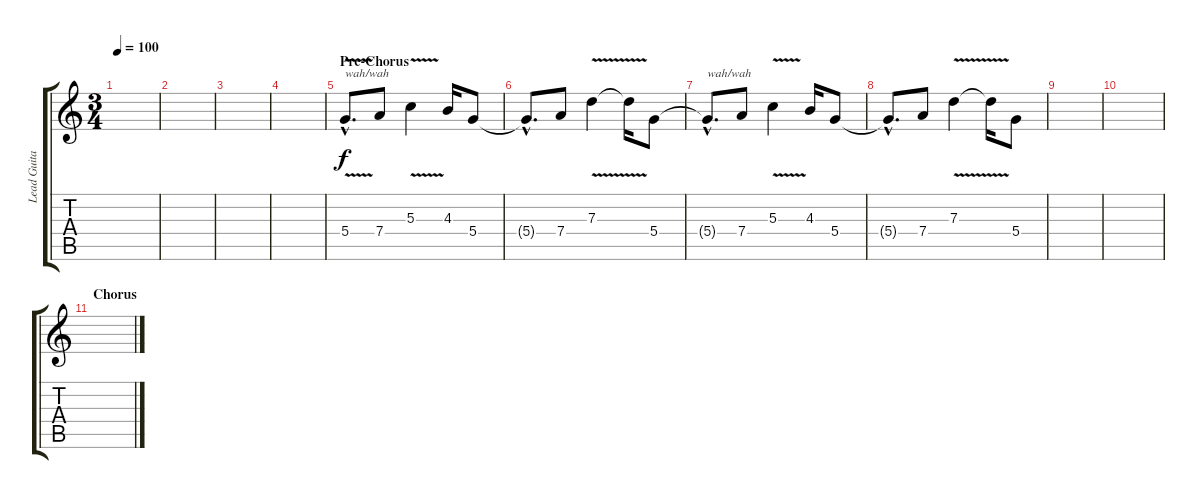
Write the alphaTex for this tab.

\track ("Lead Guitar" "Lead Guita") {instrument overdrivenguitar}
\staff {score tabs}
\tuning (E4 B3 G3 D3 A2 E2) {hide}
\ts (3 4)
\tempo 100
\clef g2
\ks c
|
|
|
|
\section ("" "Pre-Chorus")
5.4{v hac}.8{d txt "wah/wah" volume 10} 7.4.8 5.3{v}.4 4.3.16 5.4.8 |
5.4{hac t}.8{d volume 10} 7.4.8 7.3{v}.4 7.3{t}.16 5.4.8 |
5.4{hac t}.8{d txt "wah/wah" volume 10} 7.4.8 5.3{v}.4 4.3.16 5.4.8 |
5.4{hac t}.8{d volume 10} 7.4.8 7.3{v}.4 7.3{t}.16 5.4.8 |
|
|
\section ("" "Chorus")
